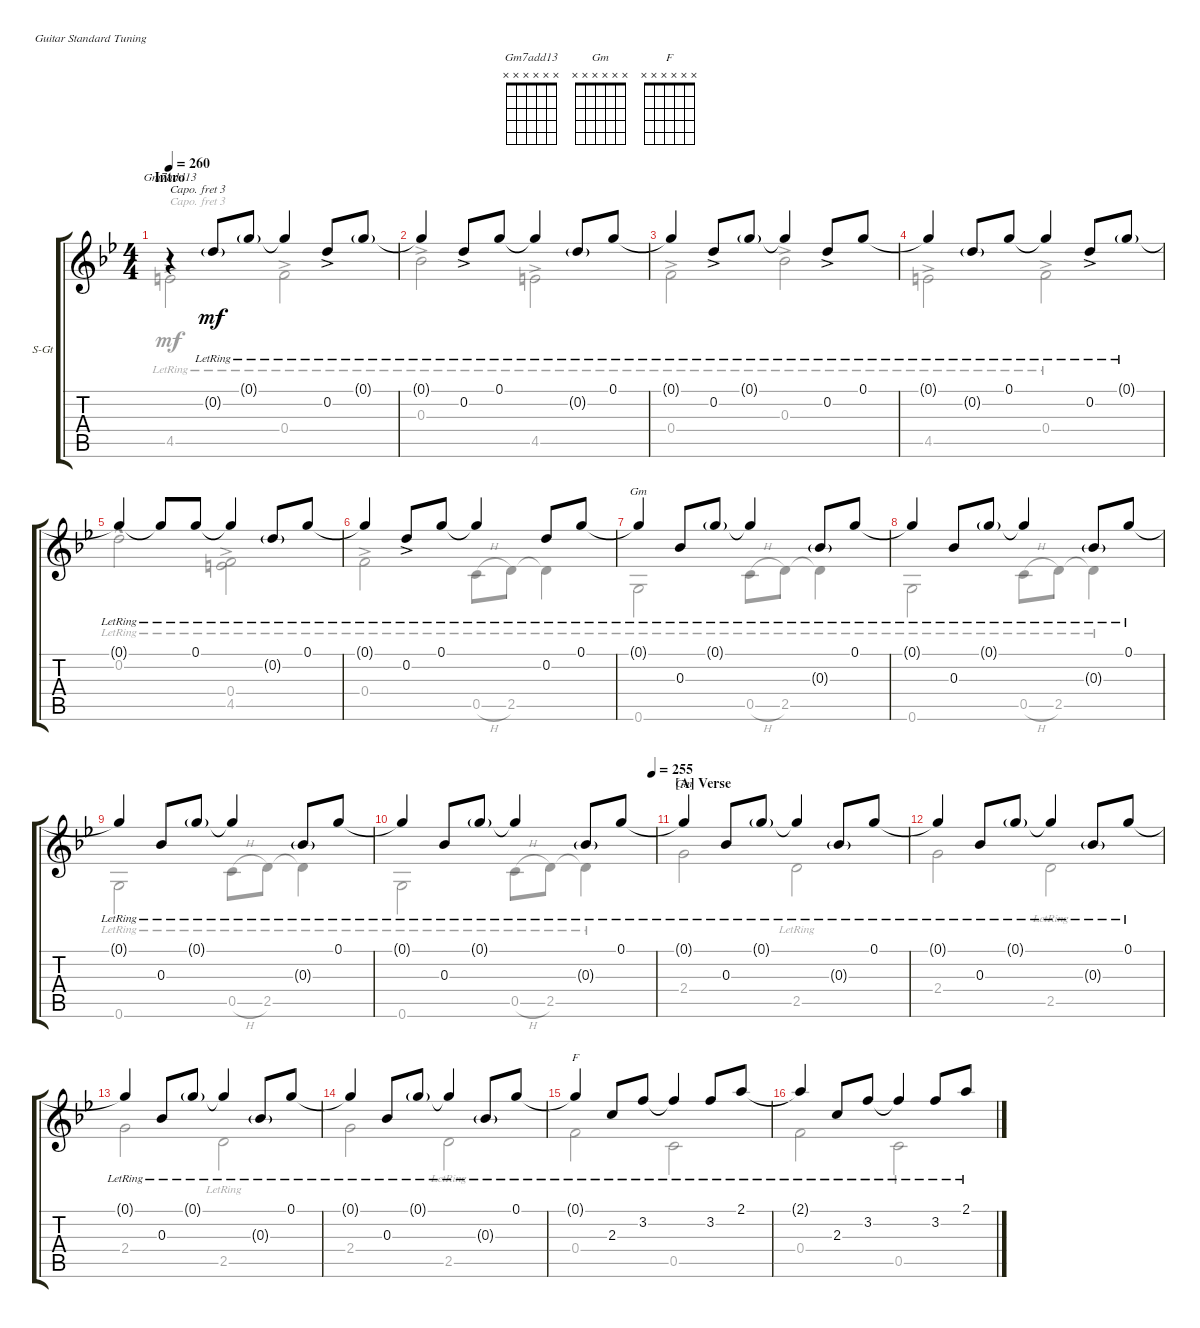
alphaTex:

\defaultSystemsLayout 4
\bracketExtendMode groupsimilarinstruments
\firstSystemTrackNameOrientation horizontal
\otherSystemsTrackNameOrientation horizontal
\track ("Paul's Guitar" "S-Gt") {instrument acousticguitarsteel}
\staff {score tabs}
\capo 3
\tuning (E4 B3 G3 D3 A2 E2)
\chord ("Gm7add13" x x x x x x)
\chord ("Gm" x x x x x x)
\chord ("F" x x x x x x)
\voice
\ts (4 4)
\section ("" "Intro")
\tempo 260
\clef g2
\ks gminor
r.4{ch "Gm7add13" dy mf instrument acousticguitarsteel} 0.2{g lr}.8 0.1{g lr}.8 0.1{lr t}.4 0.2{ac lr}.8 0.1{g lr}.8 |
0.1{lr t}.4 0.2{ac lr}.8 0.1{lr}.8 0.1{lr t}.4 0.2{g lr}.8 0.1{lr}.8 |
0.1{lr t}.4 0.2{ac lr}.8 0.1{g lr}.8 0.1{lr t}.4 0.2{ac lr}.8 0.1{lr}.8 |
0.1{lr t}.4 0.2{g lr}.8 0.1{lr}.8 0.1{lr t}.4 0.2{ac lr}.8 0.1{g lr}.8 |
0.1{lr t}.4 0.1{lr t}.8 0.1{lr}.8 0.1{lr t}.4 0.2{g lr}.8 0.1{lr}.8 |
0.1{lr t}.4 0.2{ac lr}.8 0.1{lr}.8 0.1{lr t}.4 0.2{lr}.8 0.1{lr}.8 |
0.1{lr t}.4{ch "Gm"} 0.3{lr}.8 0.1{g lr}.8 0.1{lr t}.4 0.3{g lr}.8 0.1{lr}.8 |
0.1{lr t}.4 0.3{lr}.8 0.1{g lr}.8 0.1{lr t}.4 0.3{g lr}.8 0.1{lr}.8 |
0.1{lr t}.4 0.3{lr}.8 0.1{g lr}.8 0.1{lr t}.4 0.3{g lr}.8 0.1{lr}.8 |
\tempo (255 0.9875)
0.1{lr t}.4 0.3{lr}.8 0.1{g lr}.8 0.1{lr t}.4 0.3{g lr}.8 0.1{lr}.8 |
\section ("A" "Verse")
0.1{lr t}.4{ch "Gm"} 0.3{lr}.8 0.1{g lr}.8 0.1{lr t}.4 0.3{g lr}.8 0.1{lr}.8 |
0.1{lr t}.4 0.3{lr}.8 0.1{g lr}.8 0.1{lr t}.4 0.3{g lr}.8 0.1{lr}.8 |
0.1{lr t}.4 0.3{lr}.8 0.1{g lr}.8 0.1{lr t}.4 0.3{g lr}.8 0.1{lr}.8 |
0.1{lr t}.4 0.3{lr}.8 0.1{g lr}.8 0.1{lr t}.4 0.3{g lr}.8 0.1{lr}.8 |
0.1{lr t}.4{ch "F"} 2.3{lr}.8 3.2{lr}.8 3.2{lr t}.4 3.2{lr}.8 2.1{lr}.8 |
2.1{lr t}.4 2.3{lr}.8 3.2{lr}.8 3.2{lr t}.4 3.2{lr}.8 2.1{lr}.8
\voice
\clef g2
\ottava regular
\simile none
\ks gminor
4.5{ac lr}.2{dy mf} 0.4{ac lr}.2 |
0.3{ac lr}.2 4.5{ac lr}.2 |
0.4{ac lr}.2 0.3{ac lr}.2 |
4.5{ac lr}.2 0.4{ac lr}.2 |
0.2{hac lr}.2 (4.5{ac lr} 0.4{lr}).2 |
0.4{ac lr}.2 0.5{h lr}.8 2.5{lr}.8 2.5{lr t}.4 |
0.6{lr}.2 0.5{h lr}.8 2.5{lr}.8 2.5{lr t}.4 |
0.6{lr}.2 0.5{h lr}.8 2.5{lr}.8 2.5{lr t}.4 |
0.6{lr}.2 0.5{h lr}.8 2.5{lr}.8 2.5{lr t}.4 |
0.6{lr}.2 0.5{h lr}.8 2.5{lr}.8 2.5{lr t}.4 |
2.4.2 2.5{lr}.2 |
2.4.2 2.5{lr}.2 |
2.4.2 2.5{lr}.2 |
2.4.2 2.5{lr}.2 |
0.4{lr}.2 0.5{lr}.2 |
0.4{lr}.2 0.5{lr}.2
